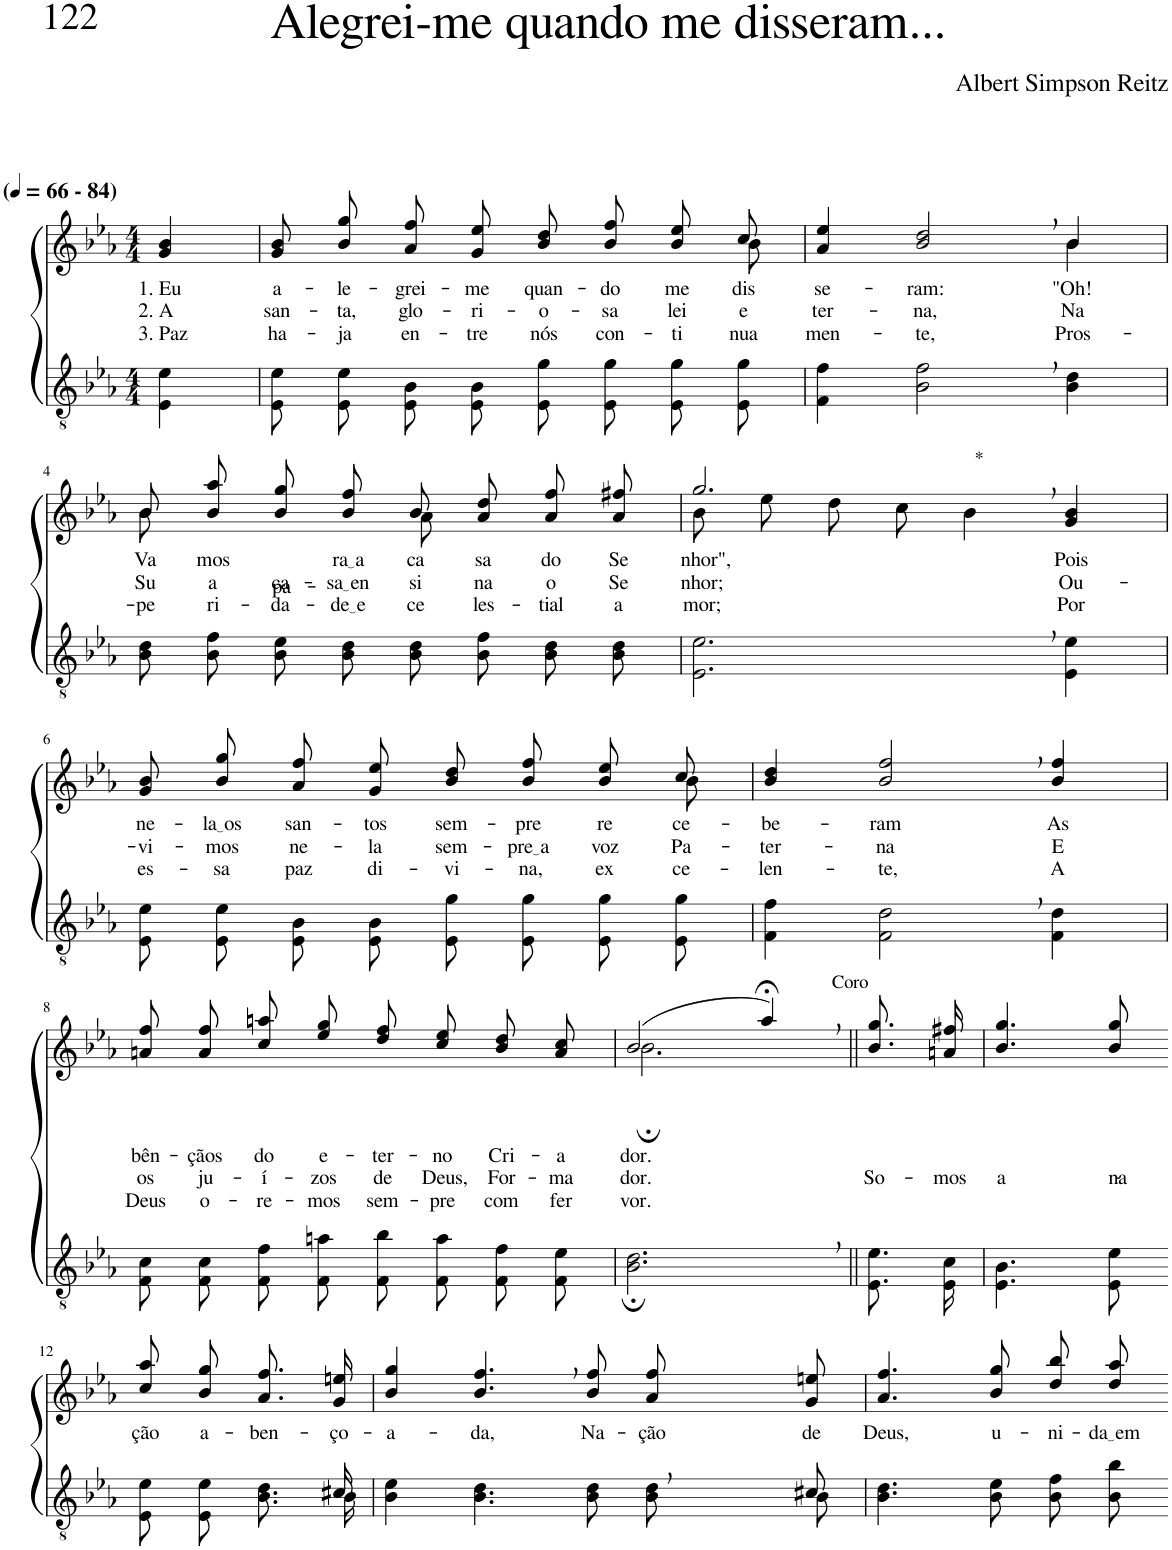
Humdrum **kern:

**kern	**kern	**text	**text	**text
*part2	*part1	*part1	*part1	*part1
*staff2	*staff1	*staff1	*staff1	*staff1
*I"Parte III e IV	*I"Parte I e II	*	*	*
*clefGv2	*clefG2	*	*	*
*Trd4c7	*Trd4c7	*	*	*
*k[b-e-a-]	*k[b-e-a-]	*	*	*
*M4/4	*M4/4	*	*	*
*MM66	*MM66	*	*	*
=1	=1	=1	=1	=1
!	!LO:TX:a:B:t=(	!	!	!
!	!LO:TX:a:B:t=- 84)	!	!	!
!	!	!LO:LY:b	!LO:LY:b	!LO:LY:b
4E-\ 4e-\	4g/ 4b-/	1. Eu	2. A	3. Paz
=2	=2	=2	=2	=2
!	!	!LO:LY:b	!LO:LY:b	!LO:LY:b
*	*^	*	*	*
8E-/ 8e-/L	8g\ 8b-\L	2..ryy	a-	san-	ha-
!	!	!	!LO:LY:b	!LO:LY:b	!LO:LY:b
8E-/ 8e-/J	8b-\ 8gg\J	.	-le-	-ta,	-ja
!	!	!	!LO:LY:b	!LO:LY:b	!LO:LY:b
8E-/ 8B-/L	8a-\ 8ff\L	.	-grei-	glo-	en-
!	!	!	!LO:LY:b	!LO:LY:b	!LO:LY:b
8E-/ 8B-/J	8g\ 8ee-\J	.	-me	-ri-	-tre
!	!	!	!LO:LY:b	!LO:LY:b	!LO:LY:b
8E-\ 8g\L	8b-\ 8dd\L	.	quan-	-o-	nós
!	!	!	!LO:LY:b	!LO:LY:b	!LO:LY:b
8E-\ 8g\J	8b-\ 8ff\J	.	-do	-sa	con-
!	!	!	!LO:LY:b	!LO:LY:b	!LO:LY:b
8E-\ 8g\L	8b-\ 8ee-\L	.	me	lei	-ti-
!	!	!	!LO:LY:b	!LO:LY:b	!LO:LY:b
8E-\ 8g\J	8cc\J	8b-\	dis-	e-	-nua-
=3	=3	=3	=3	=3	=3
!	!	!	!LO:LY:b	!LO:LY:b	!LO:LY:b
4F\ 4f\	4a-/ 4ee-/	2.ryy	-se-	-ter-	-men-
!	!	!	!LO:LY:b	!LO:LY:b	!LO:LY:b
2B-\, 2f\,	2b-/, 2dd/,	.	-ram:	-na,	-te,
!	!	!	!LO:LY:b	!LO:LY:b	!LO:LY:b
4B-\ 4d\	4b-/	4b-\	"Oh!	Na	Pros-
!!LO:LB:g=z	!!
=4	=4	=4	=4	=4	=4
!	!	!	!LO:LY:b	!LO:LY:b	!LO:LY:b
8B-\ 8d\L	8b-\L	8b-\	Va-	Su-	-pe-
!	!	!	!LO:LY:b	!LO:LY:b	!LO:LY:b
8B-\ 8f\J	8b-\ 8aa-\J	4.ryy	-mos	-a	-ri-
!	!	!	!LO:LY:b	!LO:LY:b	!LO:LY:b
8B-\ 8e-\L	8b-\ 8gg\L	.	pa-	ca-	-da-
!	!	!	!LO:LY:b	!LO:LY:b	!LO:LY:b
8B-\ 8d\J	8b-\ 8ff\J	.	ra a	sa en	de e
!	!	!	!LO:LY:b	!LO:LY:b	!LO:LY:b
8B-\ 8d\L	8b-\L	8a-\	-ca-	-si-	ce-
!	!	!	!LO:LY:b	!LO:LY:b	!LO:LY:b
8B-\ 8f\J	8a-\ 8dd\J	4.ryy	-sa	-na	-les-
!	!	!	!LO:LY:b	!LO:LY:b	!LO:LY:b
8B-\ 8d\L	8a-\ 8ff\L	.	do	o	-tial
!	!	!	!LO:LY:b	!LO:LY:b	!LO:LY:b
8B-\ 8d\J	8a-\ 8ff#X\J	.	Se-	Se-	a-
=5	=5	=5	=5	=5	=5
!	!LO:TX:a:t=*	!	!	!	!
!	!	!	!LO:LY:b	!LO:LY:b	!LO:LY:b
2.E-\, 2.e-\,	2.gg,/	8b-\L	-nhor",	-nhor;	-mor;
.	.	8ee-\J	.	.	.
.	.	8dd\L	.	.	.
.	.	8cc\J	.	.	.
.	.	4b-\	.	.	.
!	!	!	!LO:LY:b	!LO:LY:b	!LO:LY:b
4E-\ 4e-\	4g/ 4b-/	4ryy	Pois	Ou-	Por
!!LO:LB:g=z	!!
=6	=6	=6	=6	=6	=6
!	!	!	!LO:LY:b	!LO:LY:b	!LO:LY:b
8E-/ 8e-/L	8g\ 8b-\L	2..ryy	ne-	-vi-	es-
!	!	!	!LO:LY:b	!LO:LY:b	!LO:LY:b
8E-/ 8e-/J	8b-\ 8gg\J	.	la os	-mos	-sa
!	!	!	!LO:LY:b	!LO:LY:b	!LO:LY:b
8E-/ 8B-/L	8a-\ 8ff\L	.	san-	ne-	paz
!	!	!	!LO:LY:b	!LO:LY:b	!LO:LY:b
8E-/ 8B-/J	8g\ 8ee-\J	.	-tos	-la	di-
!	!	!	!LO:LY:b	!LO:LY:b	!LO:LY:b
8E-\ 8g\L	8b-\ 8dd\L	.	sem-	sem-	-vi-
!	!	!	!LO:LY:b	!LO:LY:b	!LO:LY:b
8E-\ 8g\J	8b-\ 8ff\J	.	-pre	pre a	-na,
!	!	!	!LO:LY:b	!LO:LY:b	!LO:LY:b
8E-\ 8g\L	8b-\ 8ee-\L	.	re-	voz	ex-
!	!	!	!LO:LY:b	!LO:LY:b	!LO:LY:b
8E-\ 8g\J	8cc\J	8b-\	-ce-	Pa-	-ce-
=7	=7	=7	=7	=7	=7
!	!	!	!LO:LY:b	!LO:LY:b	!LO:LY:b
*	*v	*v	*	*	*
4F\ 4f\	4b-/ 4dd/	-be-	-ter-	-len-
!	!	!LO:LY:b	!LO:LY:b	!LO:LY:b
2F\, 2d\,	2b-/, 2ff/,	-ram	-na	-te,
!	!	!LO:LY:b	!LO:LY:b	!LO:LY:b
4F\ 4d\	4b-/ 4ff/	As	E	A
!!LO:LB:g=z
=8	=8	=8	=8	=8
!	!	!LO:LY:b	!LO:LY:b	!LO:LY:b
8F/ 8c/L	8an\ 8ff\L	bên-	os	Deus
!	!	!LO:LY:b	!LO:LY:b	!LO:LY:b
8F/ 8c/J	8a\ 8ff\J	-çãos	ju-	o-
!	!	!LO:LY:b	!LO:LY:b	!LO:LY:b
8F\ 8f\L	8cc\ 8aan\L	do	-í-	-re-
!	!	!LO:LY:b	!LO:LY:b	!LO:LY:b
8F\ 8an\J	8ee-\ 8gg\J	e-	-zos	-mos
!	!	!LO:LY:b	!LO:LY:b	!LO:LY:b
8F\ 8b-\L	8dd\ 8ff\L	-ter-	de	sem-
!	!	!LO:LY:b	!LO:LY:b	!LO:LY:b
8F\ 8a\J	8cc\ 8ee-\J	-no	Deus,	-pre
!	!	!LO:LY:b	!LO:LY:b	!LO:LY:b
8F\ 8f\L	8b-\ 8dd\L	Cri-	For-	com
!	!	!LO:LY:b	!LO:LY:b	!LO:LY:b
8F\ 8e-\J	8a\ 8cc\J	-a-	-ma-	fer-
=9	=9	=9	=9	=9
*	*^	*	*	*
!	!	!	!LO:LY:b	!LO:LY:b	!LO:LY:b
2.B-\;, 2.d\;,	(2b-/	2.b-;\	-dor.	-dor.	-vor.
.	4aa-;<,/)	.	.	.	.
*	*v	*v	*	*	*
=10||	=10||	=10||	=10||	=10||
!	!LO:TX:a:t=Coro	!	!	!
!	!	!	!LO:LY:b	!
8.E-/ 8.e-/L	8.b-\ 8.gg\L	.	So-	.
!	!	!	!LO:LY:b	!
16E-/ 16c/Jk	16an\ 16ff#X\Jk	.	-mos	.
=11	=11	=11	=11	=11
!	!	!	!LO:LY:b	!
4.E-\ 4.B-\	4.b-/ 4.gg/	.	a	.
!	!	!	!LO:LY:b	!
8E-\ 8e-\	8b-/ 8gg/	.	na-	.
!!LO:LB:g=z
=12-	=12-	=12-	=12-	=12-
*^	*	*	*	*
!	!	!	!LO:LY:b	!	!
4..ryy	8E-/ 8e-/L	8cc\ 8aa-\L	ção	.	.
!	!	!	!LO:LY:b	!	!
.	8E-/ 8e-/J	8b-\ 8gg\J	a-	.	.
!	!	!	!LO:LY:b	!	!
.	8.B-\ 8.d\L	8.a-\ 8.ff\L	-ben-	.	.
!	!	!	!LO:LY:b	!	!
16c#X/	16B-\Jk	16g\ 16een\Jk	-ço-	.	.
=13	=13	=13	=13	=13	=13
!	!	!	!LO:LY:b	!	!
2..ryy	4B-\ 4e-\	4b-/ 4gg/	-a-	.	.
!	!	!	!LO:LY:b	!	!
.	4.B-\ 4.d\	4.b-/, 4.ff/,	-da,	.	.
!	!	!	!LO:LY:b	!	!
.	8B-\ 8d\	8b-/ 8ff/	Na-	.	.
!	!	!	!LO:LY:b	!	!
.	8B-\ 8d\L	8a-\ 8ff\L	-ção	.	.
!	!	!	!LO:LY:b	!	!
8c#X/	8B-\J	8g\ 8een\J	de	.	.
=14	=14	=14	=14	=14	=14
!	!	!	!LO:LY:b	!	!
*v	*v	*	*	*	*
4.B-\ 4.d\	4.a-/ 4.ff/	Deus,	.	.
!	!	!LO:LY:b	!	!
8B-\ 8e-\	8b-/ 8gg/	u-	.	.
!	!	!LO:LY:b	!	!
8B-\ 8f\L	8dd\ 8bb-\L	-ni-	.	.
!	!	!LO:LY:b	!	!
8B-\ 8b-\J	8dd\ 8aa-\J	da em	.	.
=-	=-	=-	=-	=-
*-	*-	*-	*-	*-
